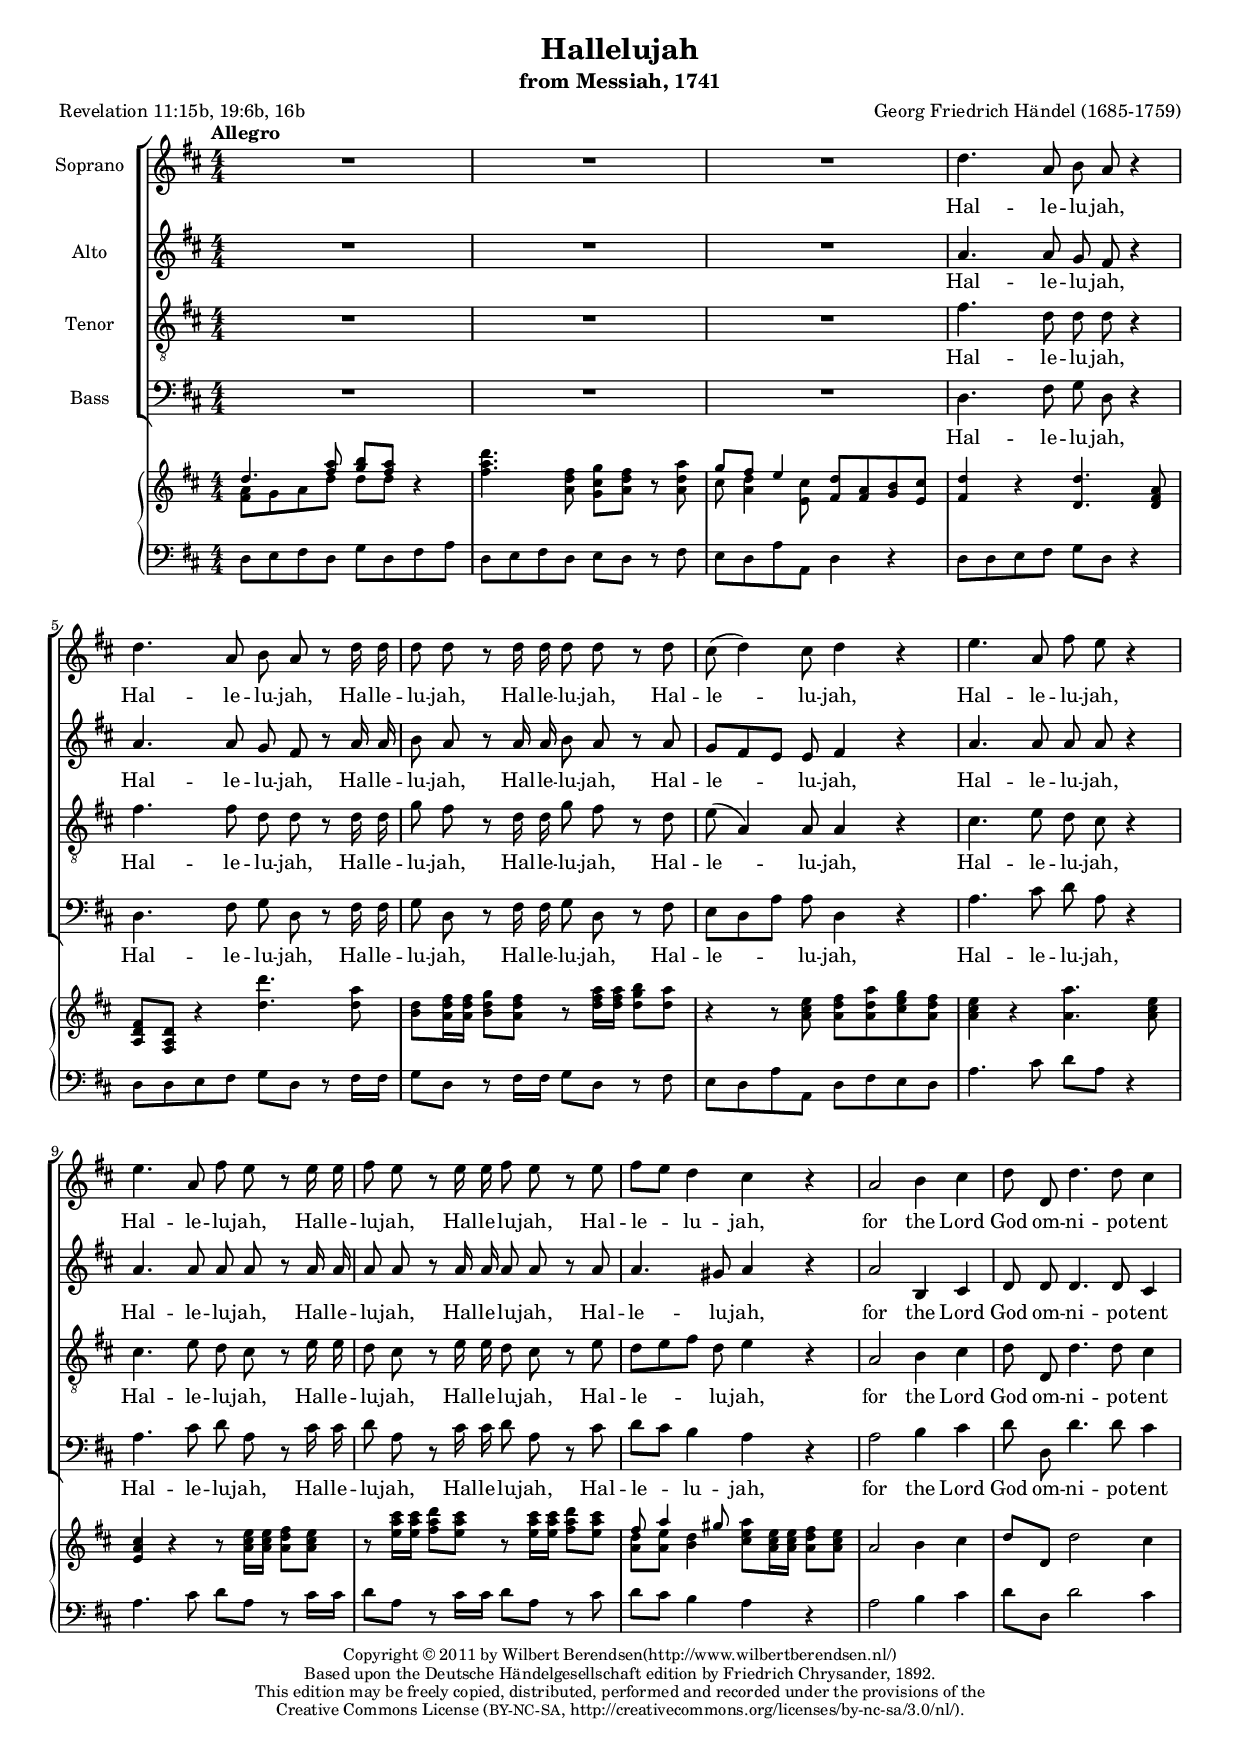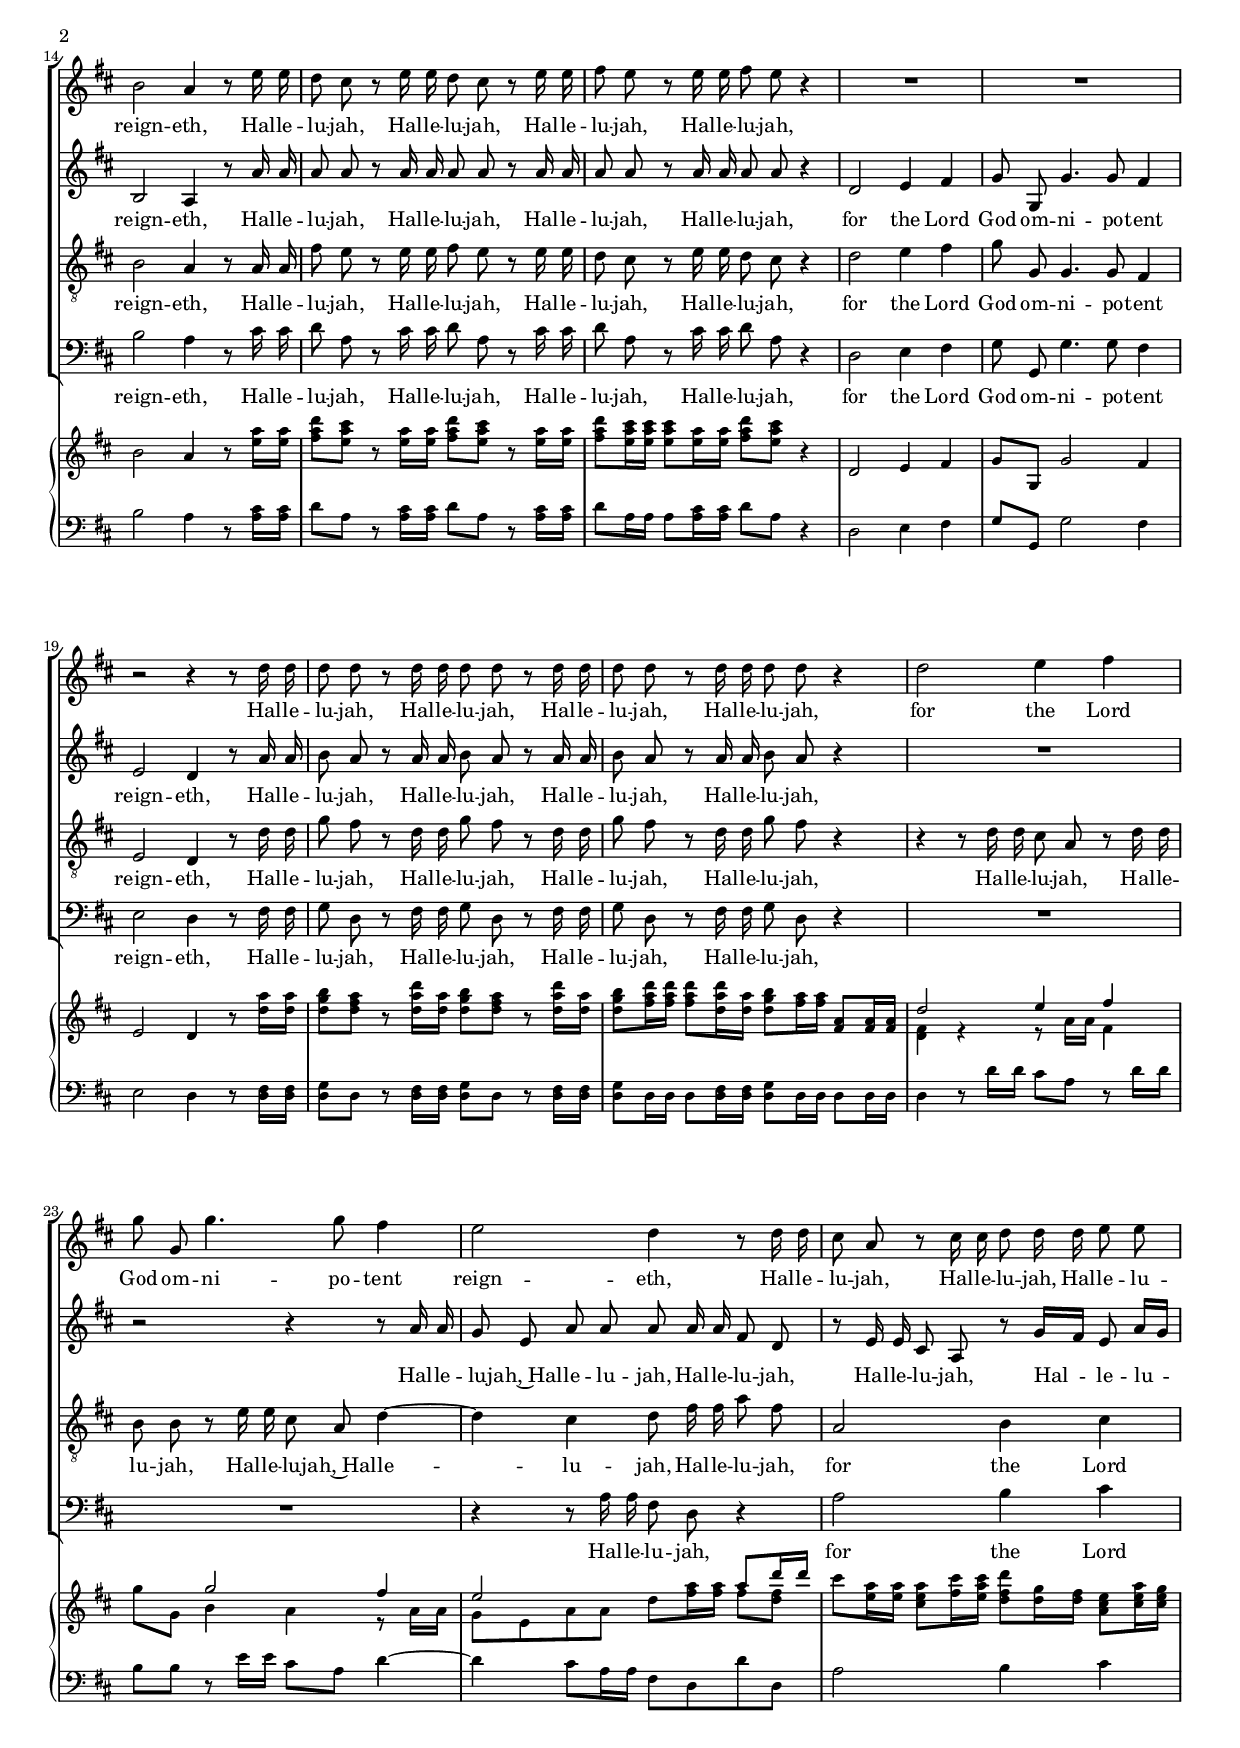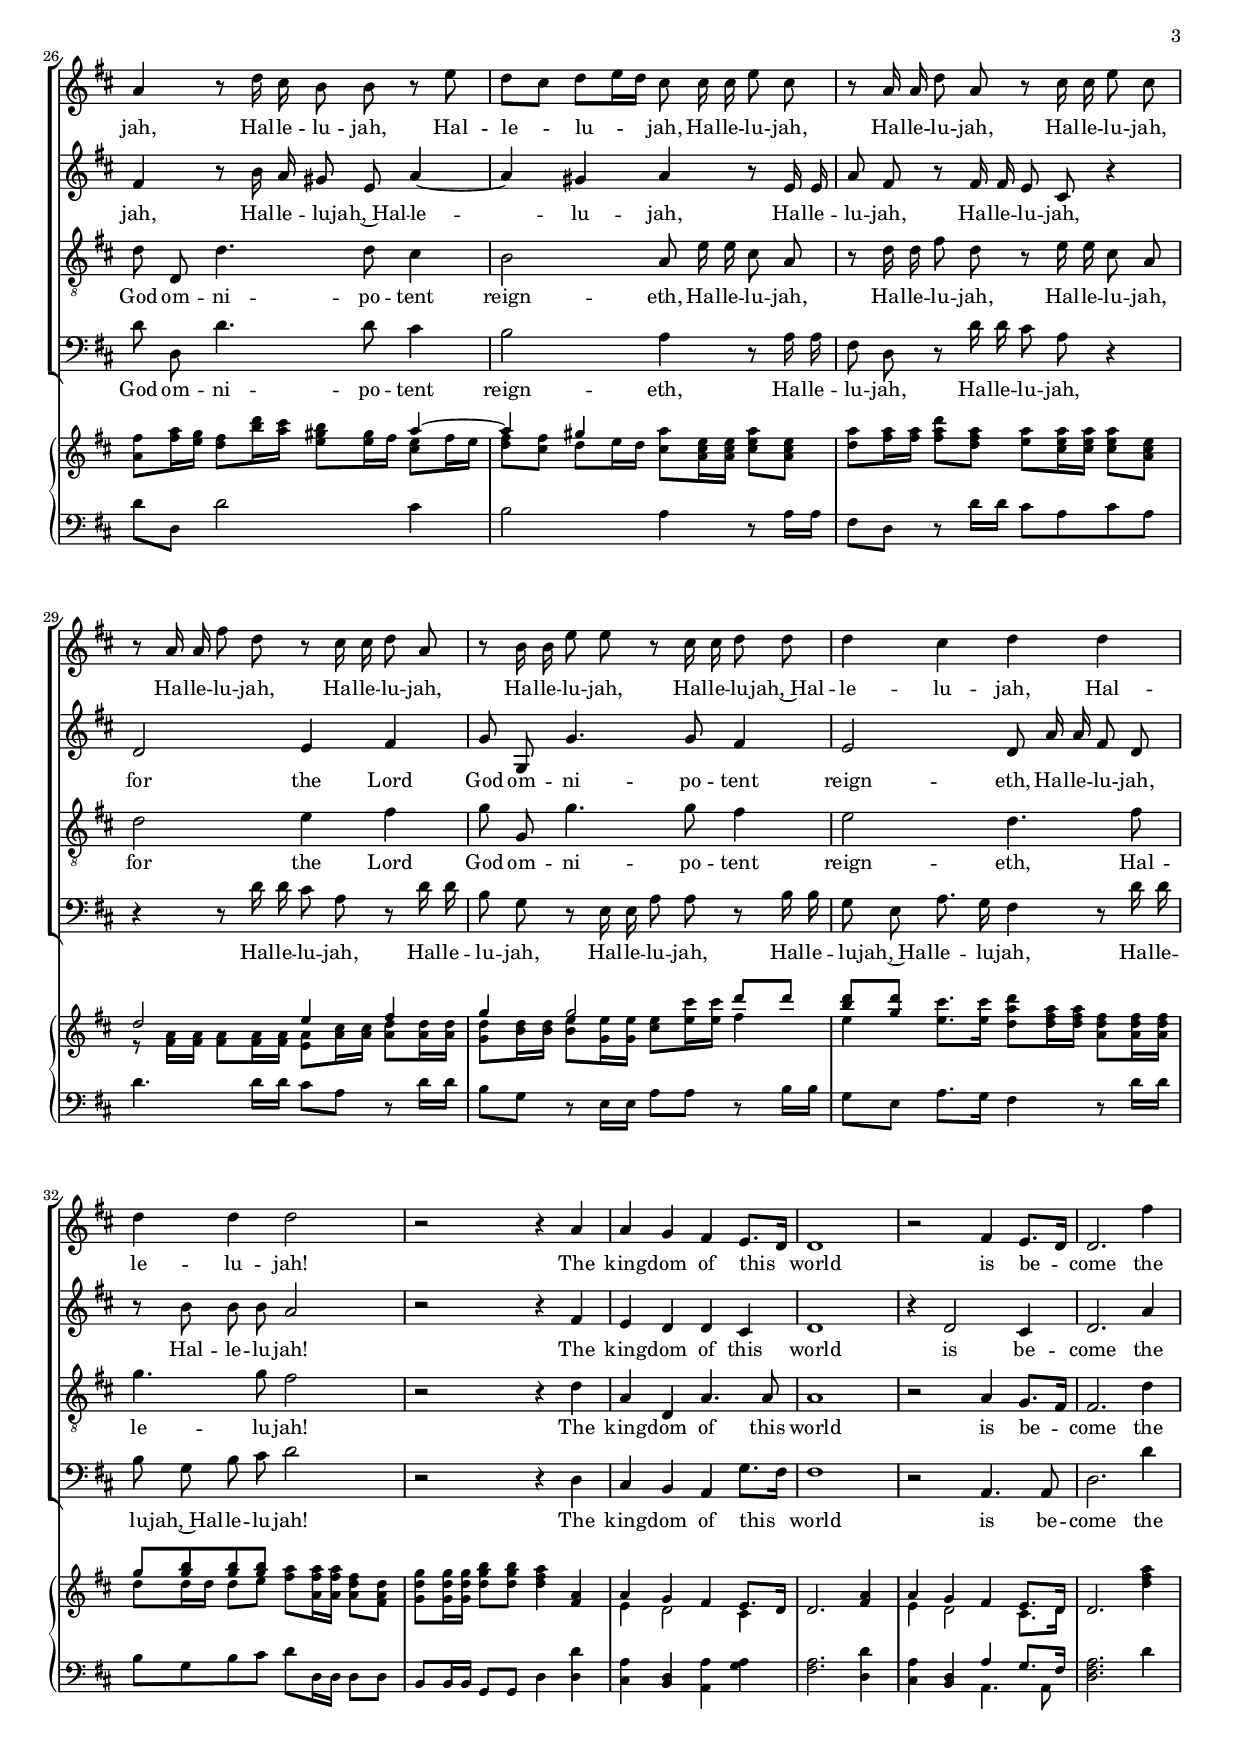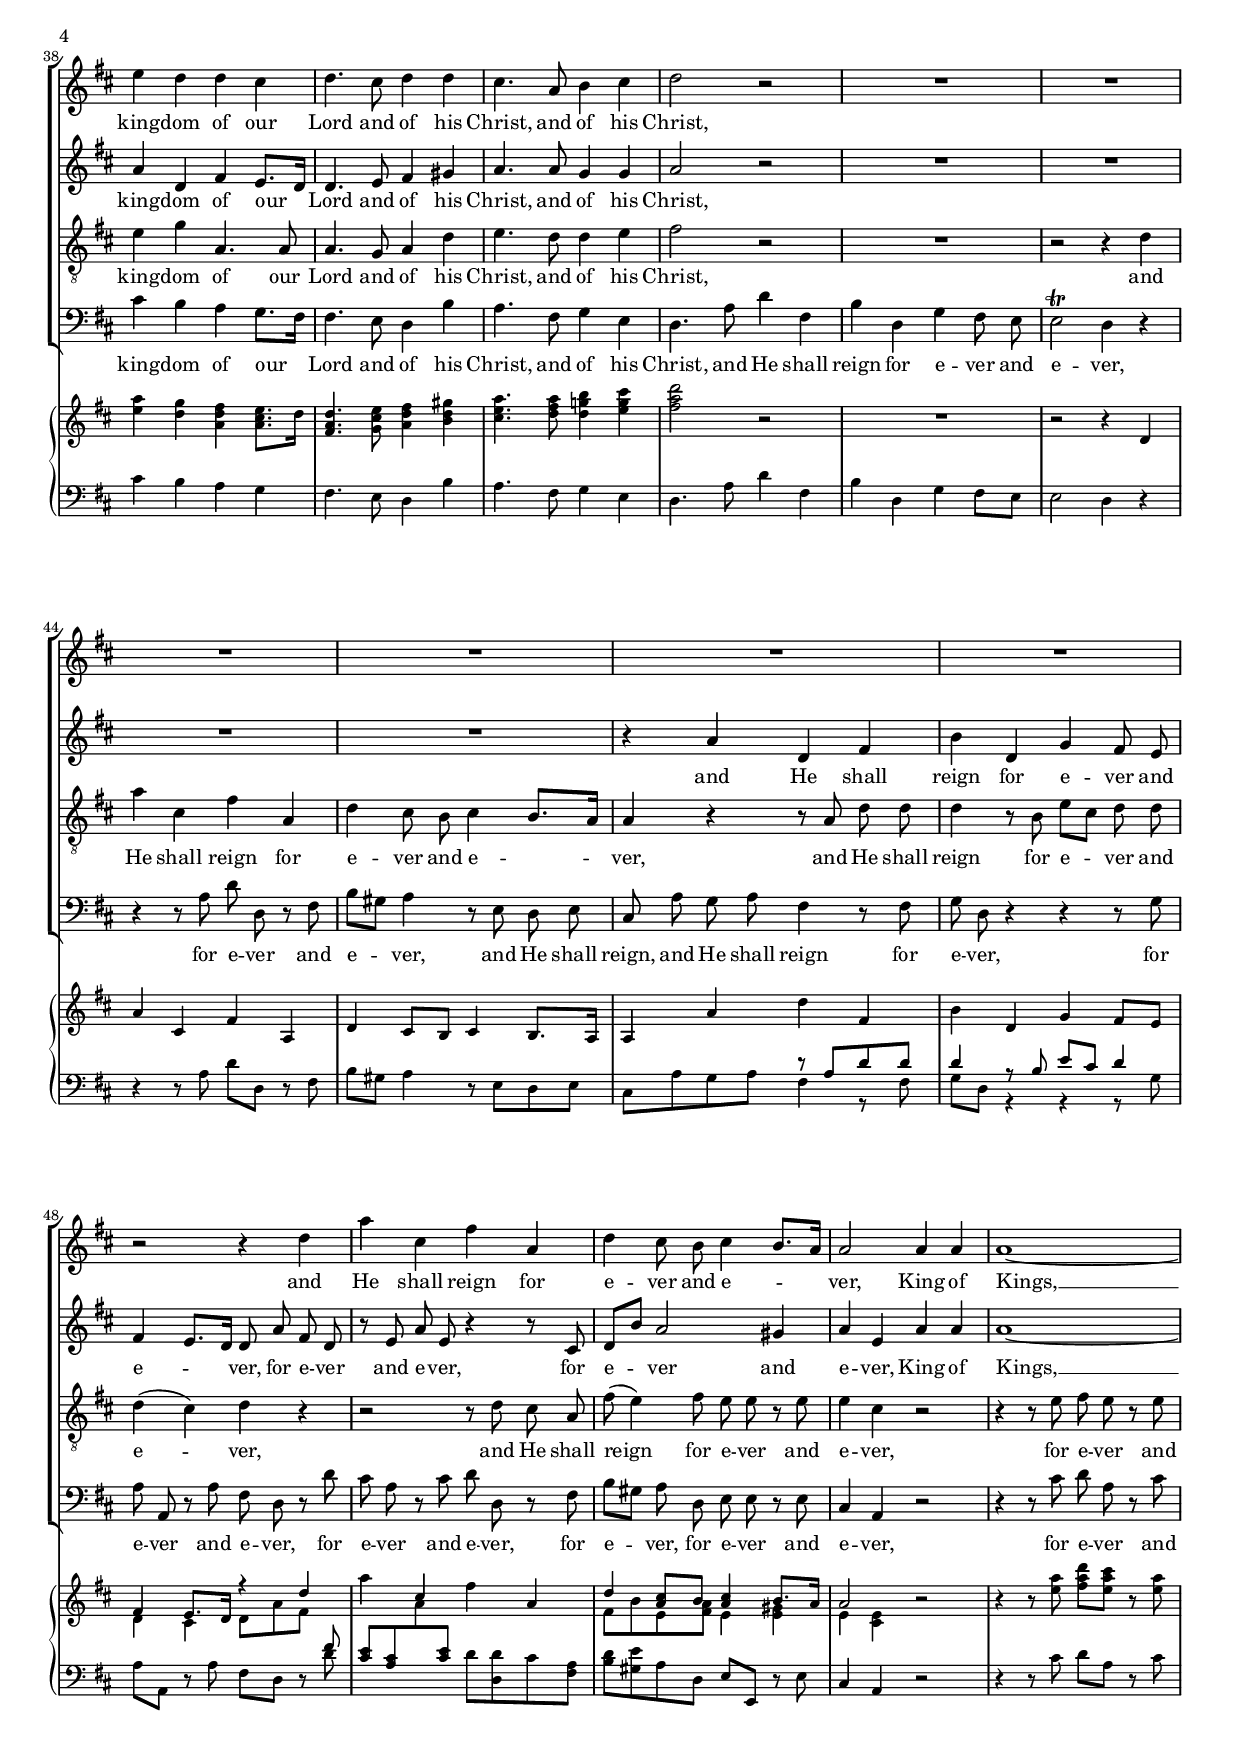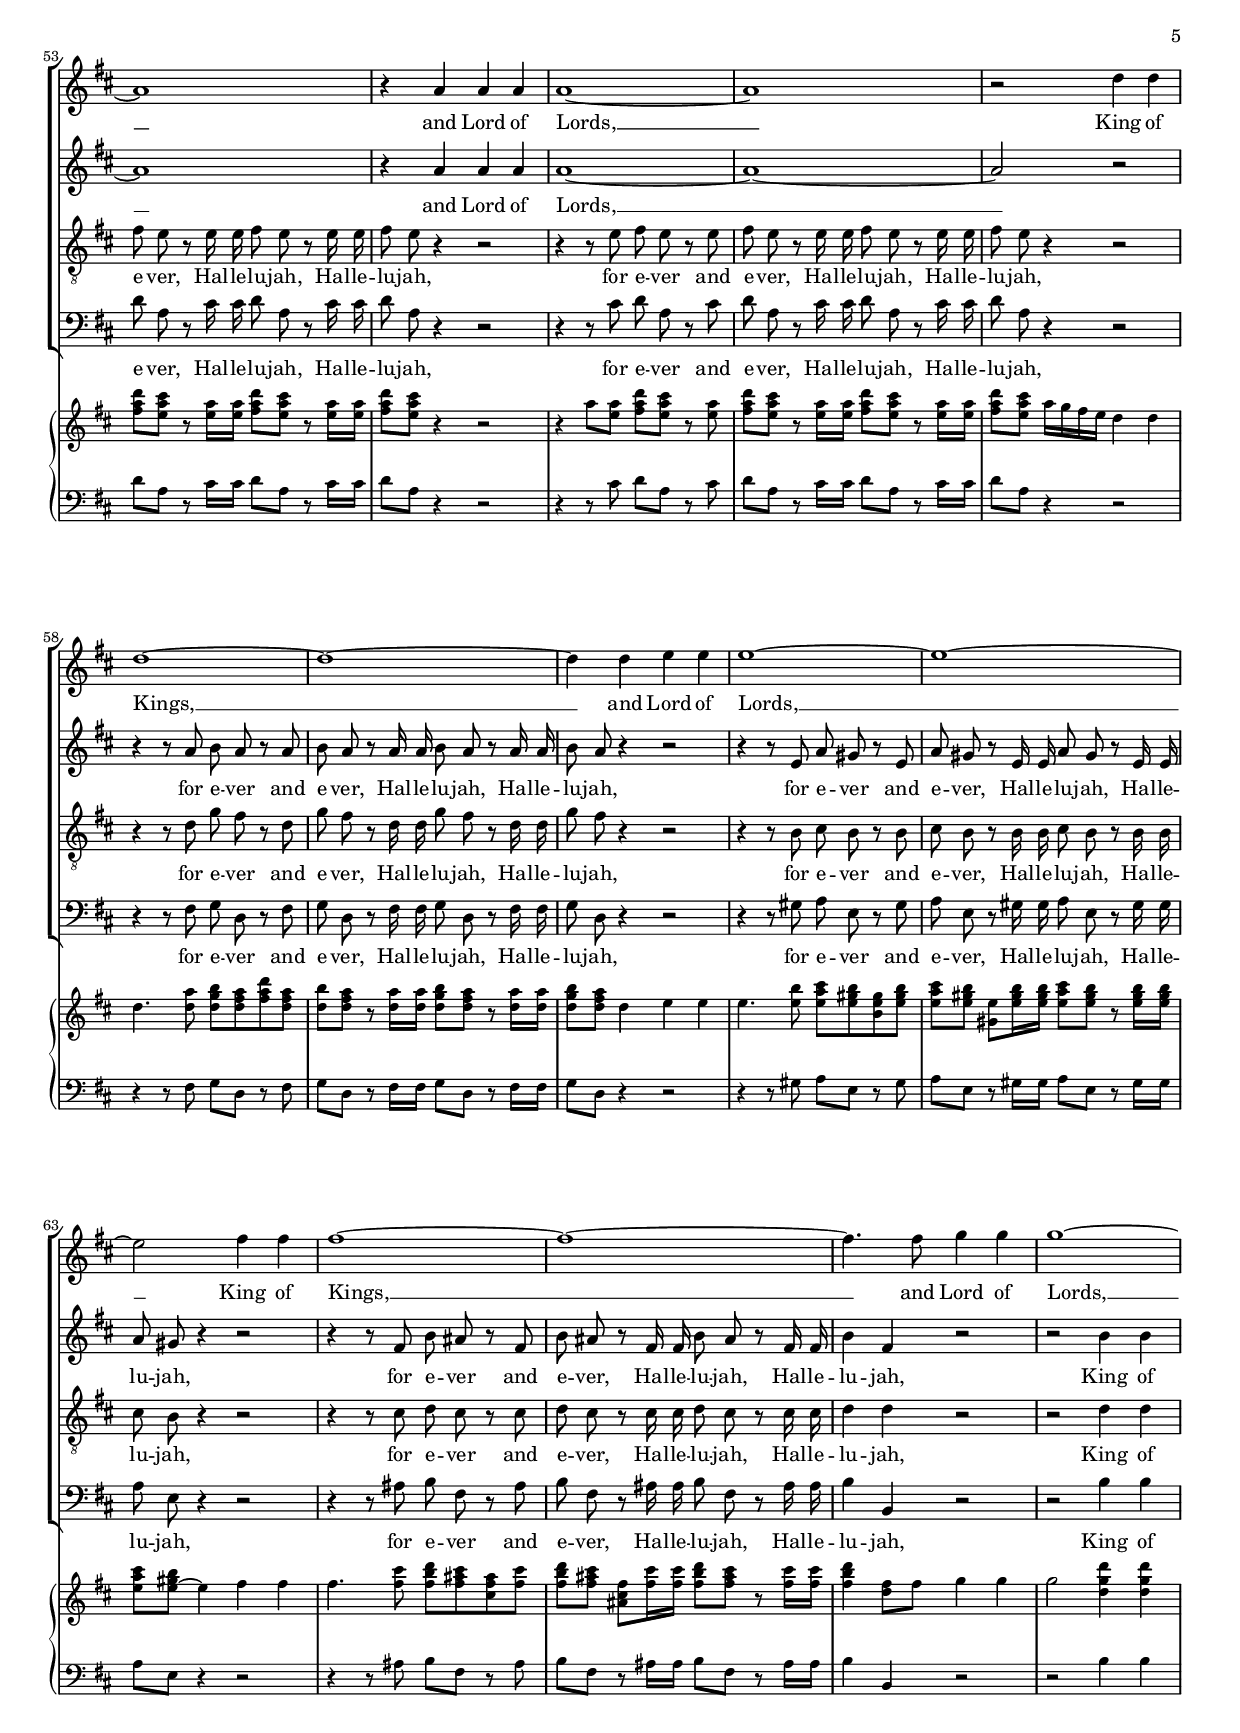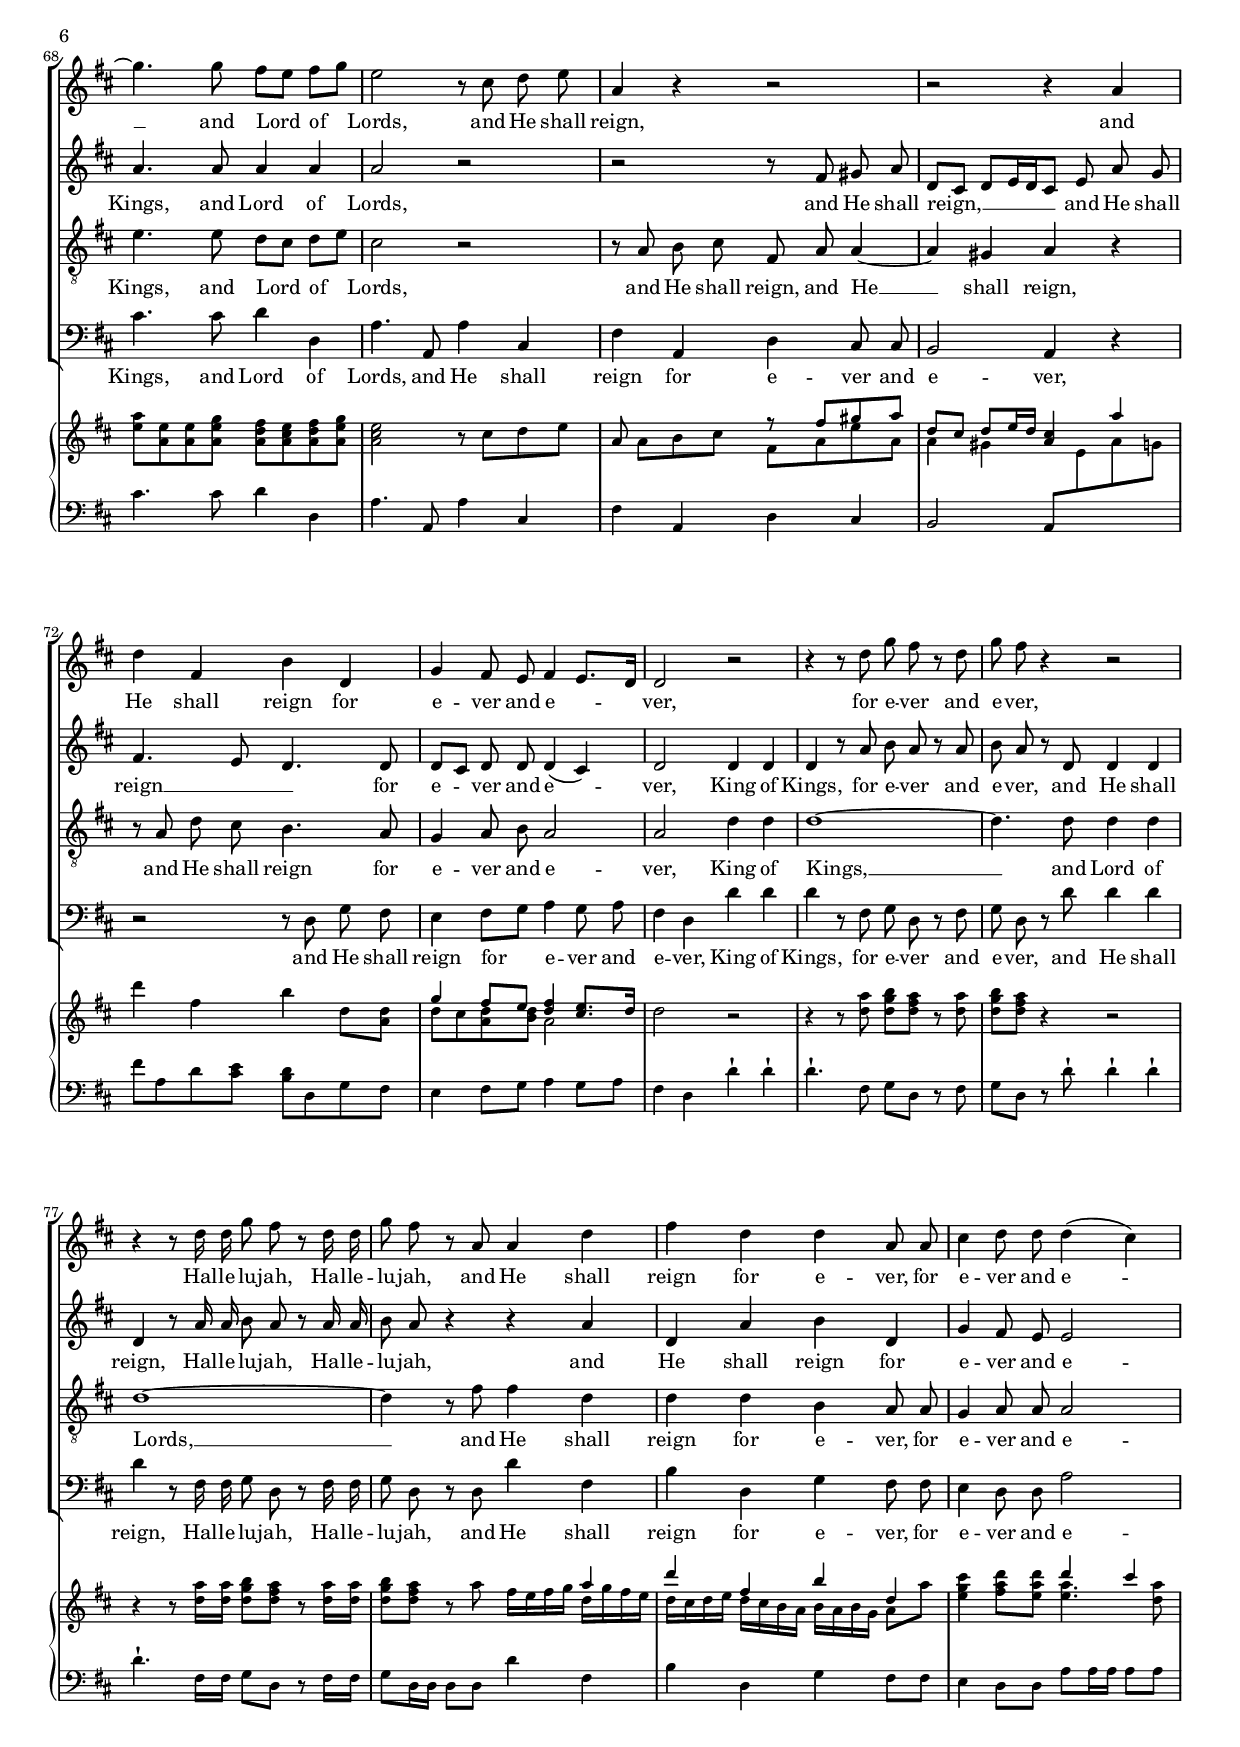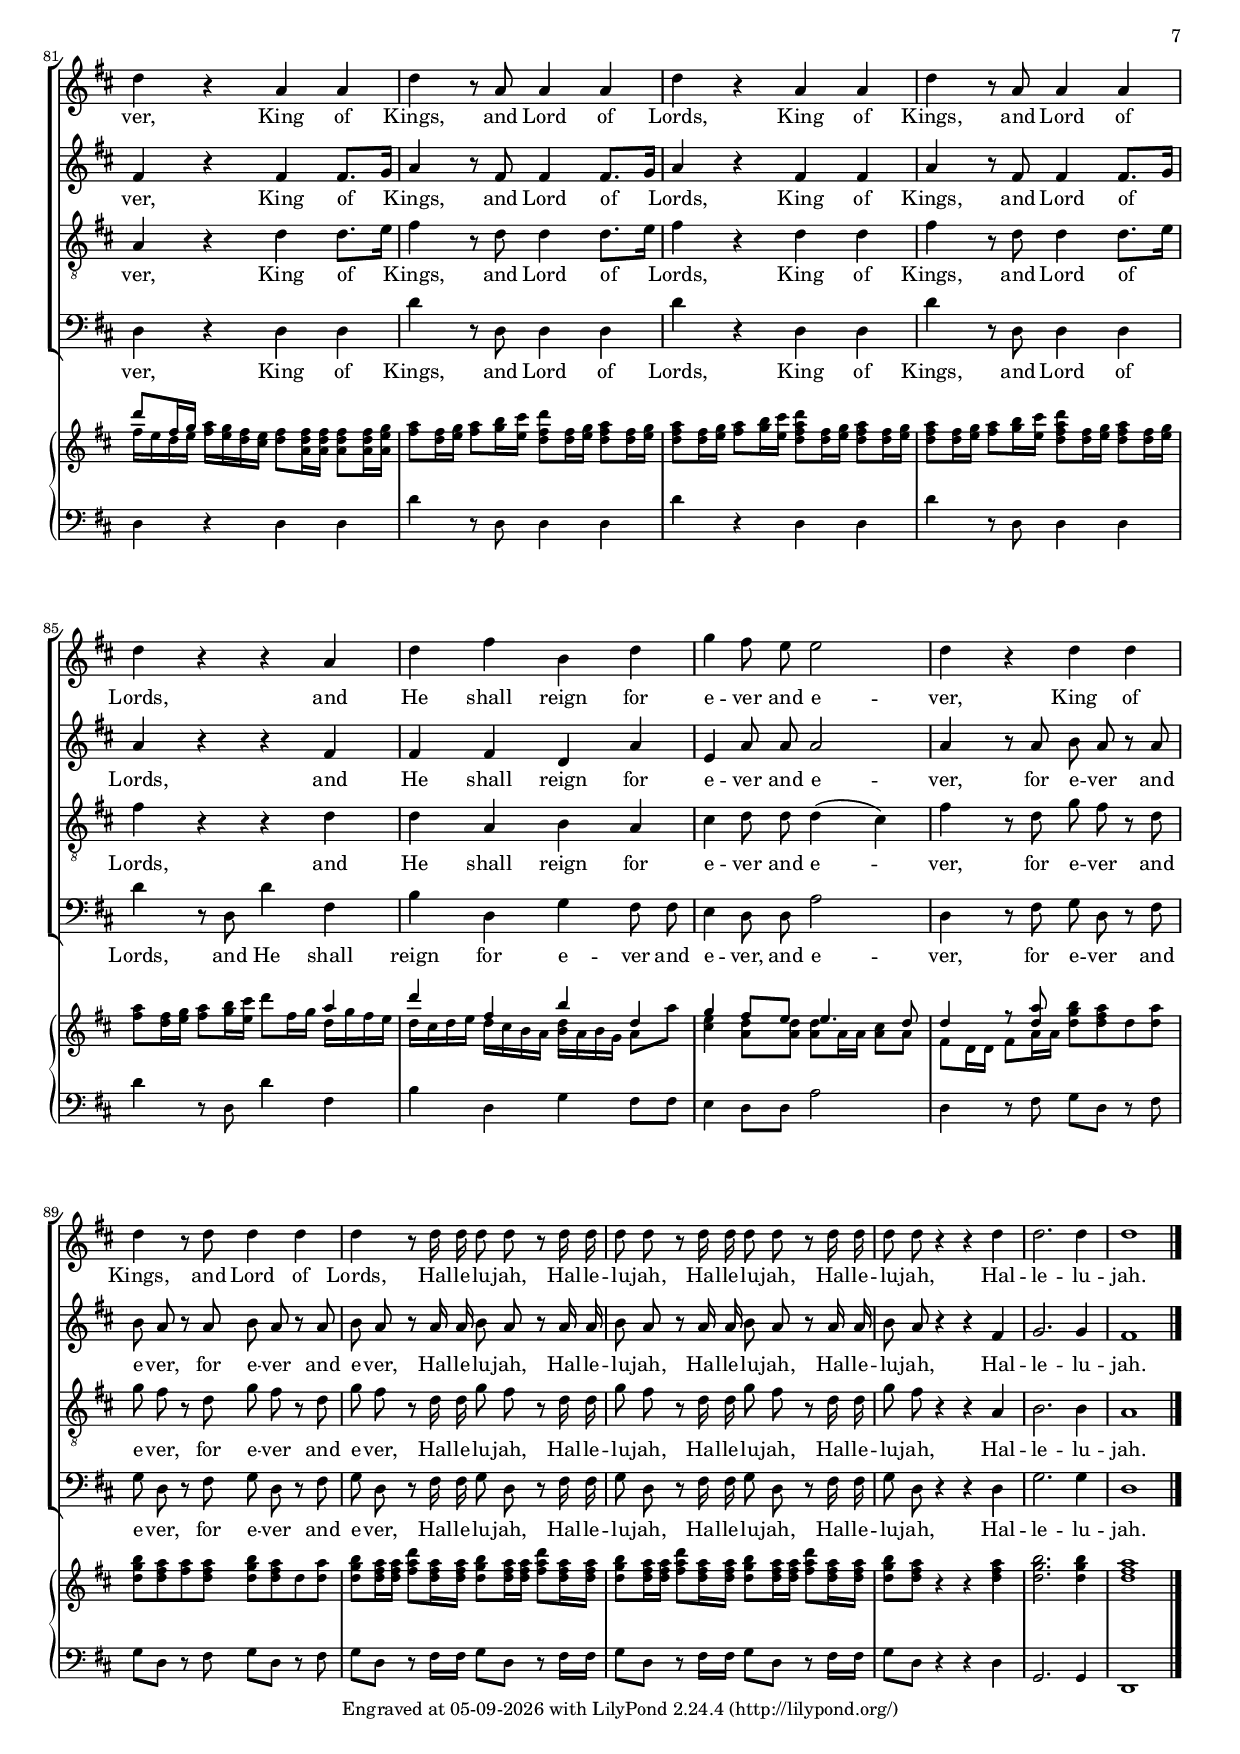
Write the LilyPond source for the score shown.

\version "2.14.2"

#(set-global-staff-size 16)
organPartSize = #-1

\header {
  title = "Hallelujah"
  subtitle = "from Messiah, 1741"
  poet = "Revelation 11:15b, 19:6b, 16b"
  composer = "Georg Friedrich Händel (1685-1759)"
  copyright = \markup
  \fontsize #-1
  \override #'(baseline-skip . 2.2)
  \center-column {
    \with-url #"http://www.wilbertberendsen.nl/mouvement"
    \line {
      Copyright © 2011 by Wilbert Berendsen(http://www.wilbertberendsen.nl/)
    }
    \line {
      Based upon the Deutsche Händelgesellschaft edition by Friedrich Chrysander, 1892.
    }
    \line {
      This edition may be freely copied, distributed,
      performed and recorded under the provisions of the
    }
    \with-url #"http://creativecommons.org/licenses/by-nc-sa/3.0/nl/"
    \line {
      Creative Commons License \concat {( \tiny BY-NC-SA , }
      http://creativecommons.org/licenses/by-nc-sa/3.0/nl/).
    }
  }
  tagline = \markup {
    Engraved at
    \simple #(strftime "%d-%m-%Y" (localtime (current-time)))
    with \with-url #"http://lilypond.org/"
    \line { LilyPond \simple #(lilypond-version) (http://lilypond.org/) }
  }
}

global = {
  \tempo "Allegro"
  \key d \major
  \numericTimeSignature
  \time 4/4
}

soprano = \relative c'' {
  \global
  \autoBeamOff
  | R1*3
  | d4. a8 b a r4
  | d4. a8 b a r d16 d
  | d8 d r d16 d d8 d r d
  | cis( d4) cis8 d4 r
  | e4. a,8 fis' e r4
  | e4. a,8 fis' e r e16 e
  | fis8 e r e16 e fis8 e r e
  | fis[ e] d4 cis r
  | a2 b4 cis
  | d8 d, d'4. d8 cis4
  | b2 a4 r8 e'16 e
  | d8 cis r e16 e d8 cis r e16 e
  | fis8 e r e16 e fis8 e r4
  | R1*2
  | r2 r4 r8 d16 d
  | d8 d r d16 d d8 d r d16 d
  | d8 d r d16 d d8 d r4
  | d2 e4 fis
  | g8 g, g'4. g8 fis4
  | e2 d4 r8 d16 d
  | cis8 a r cis16 cis d8 d16 d e8 e
  | a,4 r8 d16 cis b8 b r e
  | d[ cis] d[ e16 d] cis8 cis16 cis e8 cis
  | r a16 a d8 a r cis16 cis e8 cis
  | r a16 a fis'8 d r cis16 cis d8 a
  | r b16 b e8 e r cis16 cis d8 d
  | d4 cis d d
  | d d d2
  | r r4 a
  | a g fis e8.[ d16]
  | d1
  | r2 fis4 e8.[ d16]
  | d2. fis'4
  | e d d cis
  | d4. cis8 d4 d
  | cis4. a8 b4 cis
  | d2 r
  | R1*6
  | r2 r4 d
  | a' cis, fis a,
  | d cis8 b cis4 \melisma b8.[ a16]\melismaEnd
  | a2 a4 a
  | a1~
  | a
  | r4 a a a
  | a1~
  | a
  | r2 d4 d
  | d1~
  | d~
  | d4 d e e
  | e1~
  | e~
  | e2 fis4 fis
  | fis1~
  | fis~
  | fis4. fis8 g4 g
  | g1~
  | g4. g8 fis[ e] fis[ g]
  | e2 r8 cis d e
  | a,4 r r2
  | r r4 a
  | d fis, b d,
  | g fis8 e fis4 \melisma e8.[ d16]\melismaEnd
  | d2 r
  | r4 r8 d' g fis r d
  | g fis r4 r2
  | r4 r8 d16 d g8 fis r d16 d
  | g8 fis r a, a4 d
  | fis d d a8 a
  | cis4 d8 d d4( cis)
  | d r a a
  | d r8 a a4 a
  | d r a a
  | d r8 a a4 a
  | d r r a
  | d fis b, d
  | g fis8 e e2
  | d4 r d d
  | d r8 d d4 d
  | d r8 d16 d d8 d r d16 d
  | d8 d r d16 d d8 d r d16 d
  | d8 d r4 r d
  | d2. d4
  | d1
}

alto = \relative c'' {
  \global
  \autoBeamOff
  | R1*3
  | a4. a8 g fis r4
  | a4. a8 g fis r a16 a
  | b8 a r a16 a b8 a r a
  | g[ fis e] e fis4 r
  | a4. a8 a a r4
  | a4. a8 a a r a16 a
  | a8 a r a16 a a8 a r a
  | a4. gis8 a4 r
  | a2 b,4 cis
  | d8 d d4. d8 cis4
  | b2 a4 r8 a'16 a
  | a8 a r a16 a a8 a r a16 a
  | a8 a r a16 a a8 a r4
  | d,2 e4 fis
  | g8 g, g'4. g8 fis4
  | e2 d4 r8 a'16 a
  | b8 a r a16 a b8 a r a16 a
  | b8 a r a16 a b8 a r4
  | R1
  | r2 r4 r8 a16 a
  | g8 e a a a a16 a fis8 d
  | r e16 e cis8 a r g'16[ fis] e8 a16[ g]
  | fis4 r8 b16 a gis8 e a4~
  | a gis a r8 e16 e
  | a8 fis r fis16 fis e8 cis r4
  | d2 e4 fis
  | g8 g, g'4. g8 fis4
  | e2 d8 a'16 a fis8 d
  | r b' b b a2
  | r r4 fis
  | e d d cis
  | d1
  | r4 d2 cis4
  | d2. a'4
  | a d, fis e8.[ d16]
  | d4. e8 fis4 gis
  | a4. a8 g4 g
  | a2 r
  | R1*4
  | r4 a d, fis
  | b d, g fis8 e
  | fis4 \melisma e8.[ d16]\melismaEnd d8 a' fis d
  | r e a e r4 r8 cis
  | d[ b'] a2 gis4
  | a e a a
  | a1~
  | a
  | r4 a a a
  | a1~
  | a~
  | a2 r
  | r4 r8 a b a r a
  | b a r a16 a b8 a r a16 a
  | b8 a r4 r2
  | r4 r8 e a gis r e
  | a gis r e16 e a8 gis r e16 e
  | a8 gis r4 r2
  | r4 r8 fis b ais r fis
  | b ais r fis16 fis b8 ais r fis16 fis
  | b4 fis r2
  | r b4 b
  | a4. a8 a4 a
  | a2 r
  | r r8 fis gis a
  | d,[\melisma cis] d[ e16 d cis8]\melismaEnd e a g
  | fis4. \melisma e8 d4. \melismaEnd d8
  | d[ cis] d d d4( cis)
  | d2 d4 d
  | d r8 a' b a r a
  | b a r d, d4 d
  | d r8 a'16 a b8 a r a16 a
  | b8 a r4 r a
  | d, a' b d,
  | g fis8 e e2
  | fis4 r fis fis8.[ g16]
  | a4 r8 fis fis4 fis8.[ g16]
  | a4 r fis fis
  | a r8 fis fis4 fis8.[ g16]
  | a4 r r fis
  | fis fis d a'
  | e a8 a a2
  | a4 r8 a b a r a
  | b a r a b a r a
  | b a r a16 a b8 a r a16 a
  | b8 a r a16 a b8 a r a16 a
  | b8 a r4 r fis
  | g2. g4
  | fis1
}

tenor = \relative c' {
  \global
  \autoBeamOff
  | R1*3
  | fis4. d8 d d r4
  | fis4. fis8 d d r d16 d
  | g8 fis r d16 d g8 fis r d
  | e( a,4) a8 a4 r
  | cis4. e8 d cis r4
  | cis4. e8 d cis r e16 e
  | d8 cis r e16 e d8 cis r e
  | d[ e fis] d e4 r
  | a,2 b4 cis
  | d8 d, d'4. d8 cis4
  | b2 a4 r8 a16 a
  | fis'8 e r e16 e fis8 e r e16 e
  | d8 cis r e16 e d8 cis r4
  | d2 e4 fis
  | g8 g, g4. g8 fis4
  | e2 d4 r8 d'16 d
  | g8 fis r d16 d g8 fis r d16 d
  | g8 fis r d16 d g8 fis r4
  | r r8 d16 d cis8 a r d16 d
  | b8 b r e16 e cis8 a d4~
  | d cis d8 fis16 fis a8 fis
  | a,2 b4 cis
  | d8 d, d'4. d8 cis4
  | b2 a8 e'16 e cis8 a
  | r d16 d fis8 d r e16 e cis8 a
  | d2 e4 fis
  | g8 g, g'4. g8 fis4
  | e2 d4. fis8
  | g4. g8 fis2
  | r r4 d
  | a d, a'4. a8
  | a1
  | r2 a4 g8.[ fis16]
  | fis2. d'4
  | e g a,4. a8
  | a4. g8 a4 d
  | e4. d8 d4 e
  | fis2 r
  | R1
  | r2 r4 d
  | a' cis, fis a,
  | d cis8 b cis4 \melisma b8.[ a16] \melismaEnd
  | a4 r r8 a d d
  | d4 r8 b e[ cis] d d
  | d4( cis) d r
  | r2 r8 d cis a
  | fis'( e4) fis8 e e r e
  | e4 cis r2
  | r4 r8 e fis e r e
  | fis e r e16 e fis8 e r e16 e
  | fis8 e r4 r2
  | r4 r8 e fis e r e
  | fis e r e16 e fis8 e r e16 e
  | fis8 e r4 r2
  | r4 r8 d g fis r d
  | g fis r d16 d g8 fis r d16 d
  | g8 fis r4 r2
  | r4 r8 b, cis b r b
  | cis b r b16 b cis8 b r b16 b
  | cis8 b r4 r2
  | r4 r8 cis d cis r cis
  | d cis r cis16 cis d8 cis r cis16 cis
  | d4 d r2
  | r d4 d
  | e4. e8 d[ cis] d[ e]
  | cis2 r
  | r8 a b cis fis, a a4~
  | a gis a r
  | r8 a d cis b4. a8
  | g4 a8 b a2
  | a d4 d
  | d1~
  | d4. d8 d4 d
  | d1~
  | d4 r8 fis fis4 d
  | d d b a8 a
  | g4 a8 a a2
  | a4 r d d8.[ e16]
  | fis4 r8 d d4 d8.[ e16]
  | fis4 r d d
  | fis r8 d d4 d8.[ e16]
  | fis4 r r d
  | d a b a
  | cis d8 d d4( cis)
  | fis r8 d g fis r d
  | g fis r d g fis r d
  | g fis r d16 d g8 fis r d16 d
  | g8 fis r d16 d g8 fis r d16 d
  | g8 fis r4 r a,
  | b2. b4
  | a1
}

bass = \relative c {
  \global
  \autoBeamOff
  | R1*3
  | d4. fis8 g d r4
  | d4. fis8 g d r fis16 fis
  | g8 d r fis16 fis g8 d r fis
  | e[ d a'] a d,4 r
  | a'4. cis8 d a r4
  | a4. cis8 d a r cis16 cis
  | d8 a r cis16 cis d8 a r cis
  | d[ cis] b4 a r
  | a2 b4 cis
  | d8 d, d'4. d8 cis4
  | b2 a4 r8 cis16 cis
  | d8 a r cis16 cis d8 a r cis16 cis
  | d8 a r cis16 cis d8 a r4
  | d,2 e4 fis
  | g8 g, g'4. g8 fis4
  | e2 d4 r8 fis16 fis
  | g8 d r fis16 fis g8 d r fis16 fis
  | g8 d r fis16 fis g8 d r4
  | R1*2
  | r4 r8 a'16 a fis8 d r4
  | a'2 b4 cis
  | d8 d, d'4. d8 cis4
  | b2 a4 r8 a16 a
  | fis8 d r d'16 d cis8 a r4
  | r r8 d16 d cis8 a r d16 d
  | b8 g r e16 e a8 a r b16 b
  | g8 e a8. g16 fis4 r8 d'16 d
  | b8 g b cis d2
  | r r4 d,
  | cis b a g'8.[ fis16]
  | fis1
  | r2 a,4. a8
  | d2. d'4
  | cis b a g8.[ fis16]
  | fis4. e8 d4 b'
  | a4. fis8 g4 e
  | d4. a'8 d4 fis,
  | b d, g fis8 e
  | e2-\trill d4 r
  | r r8 a' d d, r fis
  | b[ gis] a4 r8 e d e
  | cis a' g a fis4 r8 fis
  | g d r4 r r8 g
  | a a, r a' fis d r d' cis a r cis d d, r fis
  | b[ gis] a d, e e r e
  | cis4 a r2
  | r4 r8 cis' d a r cis
  | d a r cis16 cis d8 a r cis16 cis
  | d8 a r4 r2
  | r4 r8 cis d a r cis
  | d a r cis16 cis d8 a r cis16 cis
  | d8 a r4 r2
  | r4 r8 fis g d r fis
  | g d r fis16 fis g8 d r fis16 fis
  | g8 d r4 r2
  | r4 r8 gis a e r gis
  | a e r gis16 gis a8 e r gis16 gis
  | a8 e r4 r2
  | r4 r8 ais b fis r ais
  | b fis r ais16 ais b8 fis r ais16 ais
  | b4 b, r2
  | r b'4 b
  | cis4. cis8 d4 d,
  | a'4. a,8 a'4 cis,
  | fis a, d cis8 cis
  | b2 a4 r
  | r2 r8 d g fis
  | e4 fis8[ g] a4 g8 a
  | fis4 d d' d
  | d r8 fis, g d r fis
  | g d r d' d4 d
  | d r8 fis,16 fis g8 d r fis16 fis
  | g8 d r d d'4 fis,
  | b d, g fis8 fis
  | e4 d8 d a'2
  | d,4 r d d
  | d' r8 d, d4 d
  | d' r d, d
  | d' r8 d, d4 d
  | d' r8 d, d'4 fis,
  | b d, g fis8 fis
  | e4 d8 d a'2
  | d,4 r8 fis g d r fis
  | g d r fis g d r fis
  | g d r fis16 fis g8 d r fis16 fis
  | g8 d r fis16 fis g8 d r fis16 fis
  | g8 d r4 r d
  | g2. g4
  | d1
}

sopranoLyrics = \lyricmode {
  Hal -- le -- lu -- jah, Hal -- le -- lu -- jah,
  Hal -- le -- lu -- jah, Hal -- le -- lu -- jah, Hal -- le -- lu -- jah,
  Hal -- le -- lu -- jah, Hal -- le -- lu -- jah,
  Hal -- le -- lu -- jah, Hal -- le -- lu -- jah, Hal -- le -- lu -- jah,
  for the Lord God om -- ni -- po -- tent reign -- eth,
  Hal -- le -- lu -- jah, Hal -- le -- lu -- jah,
  Hal -- le -- lu -- jah, Hal -- le -- lu -- jah,
  Hal -- le -- lu -- jah, Hal -- le -- lu -- jah,
  Hal -- le -- lu -- jah, Hal -- le -- lu -- jah,
  for the Lord God om -- ni -- po -- tent reign -- eth,
  Hal -- le -- lu -- jah, Hal -- le -- lu -- jah,
  Hal -- le -- lu -- jah, Hal -- le -- lu -- jah,
  Hal -- le -- lu -- jah, Hal -- le -- lu -- jah,
  Hal -- le -- lu -- jah, Hal -- le -- lu -- jah,
  Hal -- le -- lu -- jah, Hal -- le -- lu -- jah,
  Hal -- le -- lu -- jah, Hal -- le -- lu -- jah,~Hal -- le -- lu -- jah,
  Hal -- le -- lu -- jah!
  The king -- dom of this world is be -- come
  the king -- dom of our Lord and of his Christ, and of his Christ,
  and He shall reign for e -- ver and e -- ver,
  King of Kings, __ and Lord of Lords, __
  King of Kings, __ and Lord of Lords, __
  King of Kings, __ and Lord of Lords, __ and Lord of Lords,
  and He shall reign,
  and He shall reign for e -- ver and e -- ver, for e -- ver and e -- ver,
  Hal -- le -- lu -- jah, Hal -- le -- lu -- jah,
  and He shall reign for e -- ver, for e -- ver and e -- ver,
  King of Kings, and Lord of Lords,
  King of Kings, and Lord of Lords,
  and He shall reign for e -- ver and e -- ver,
  King of Kings, and Lord of Lords,
  Hal -- le -- lu -- jah, Hal -- le -- lu -- jah,
  Hal -- le -- lu -- jah, Hal -- le -- lu -- jah,
  Hal -- le -- lu -- jah.
}

altoLyrics = \lyricmode {
  Hal -- le -- lu -- jah, Hal -- le -- lu -- jah,
  Hal -- le -- lu -- jah, Hal -- le -- lu -- jah, Hal -- le -- lu -- jah,
  Hal -- le -- lu -- jah, Hal -- le -- lu -- jah,
  Hal -- le -- lu -- jah, Hal -- le -- lu -- jah, Hal -- le -- lu -- jah,
  for the Lord God om -- ni -- po -- tent reign -- eth,
  Hal -- le -- lu -- jah, Hal -- le -- lu -- jah,
  Hal -- le -- lu -- jah, Hal -- le -- lu -- jah,
  for the Lord God om -- ni -- po -- tent reign -- eth,
  Hal -- le -- lu -- jah, Hal -- le -- lu -- jah,
  Hal -- le -- lu -- jah, Hal -- le -- lu -- jah,
  Hal -- le -- lu -- jah,~Hal -- le -- lu -- jah, Hal -- le -- lu -- jah,
  Hal -- le -- lu -- jah, Hal -- le -- lu -- jah,
  Hal -- le -- lu -- jah,~Hal -- le -- lu -- jah,
  Hal -- le -- lu -- jah, Hal -- le -- lu -- jah,
  for the Lord God om -- ni -- po -- tent reign -- eth,
  Hal -- le -- lu -- jah, Hal -- le -- lu -- jah!
  The king -- dom of this world is be -- come
  the king -- dom of our Lord and of his Christ, and of his Christ,
  and He shall reign for e -- ver and e -- ver,
  for e -- ver and e -- ver, for e -- ver and e -- ver,
  King of Kings, __ and Lord of Lords, __
  for e -- ver and e -- ver, Hal -- le -- lu -- jah, Hal -- le -- lu -- jah,
  for e -- ver and e -- ver, Hal -- le -- lu -- jah, Hal -- le -- lu -- jah,
  for e -- ver and e -- ver, Hal -- le -- lu -- jah, Hal -- le -- lu -- jah,
  King of Kings, and Lord of Lords,
  and He shall reign, __ and He shall reign __ for e -- ver and e -- ver,
  King of Kings, for e -- ver and e -- ver,
  and He shall reign, Hal -- le -- lu -- jah, Hal -- le -- lu -- jah,
  and He shall reign for e -- ver and e -- ver,
  King of Kings, and Lord of Lords,
  King of Kings, and Lord of Lords,
  and He shall reign for e -- ver and e -- ver,
  for e -- ver and e -- ver, for e -- ver and e -- ver,
  Hal -- le -- lu -- jah, Hal -- le -- lu -- jah,
  Hal -- le -- lu -- jah, Hal -- le -- lu -- jah,
  Hal -- le -- lu -- jah.
}

tenorLyrics = \lyricmode {
  Hal -- le -- lu -- jah, Hal -- le -- lu -- jah,
  Hal -- le -- lu -- jah, Hal -- le -- lu -- jah, Hal -- le -- lu -- jah,
  Hal -- le -- lu -- jah, Hal -- le -- lu -- jah,
  Hal -- le -- lu -- jah, Hal -- le -- lu -- jah, Hal -- le -- lu -- jah,
  for the Lord God om -- ni -- po -- tent reign -- eth,
  Hal -- le -- lu -- jah, Hal -- le -- lu -- jah,
  Hal -- le -- lu -- jah, Hal -- le -- lu -- jah,
  for the Lord God om -- ni -- po -- tent reign -- eth,
  Hal -- le -- lu -- jah, Hal -- le -- lu -- jah,
  Hal -- le -- lu -- jah, Hal -- le -- lu -- jah,
  Hal -- le -- lu -- jah, Hal -- le -- lu -- jah,
  Hal -- le -- lu -- jah,~Hal -- le -- lu -- jah, Hal -- le -- lu -- jah,
  for the Lord God om -- ni -- po -- tent reign -- eth,
  Hal -- le -- lu -- jah, Hal -- le -- lu -- jah, Hal -- le -- lu -- jah,
  for the Lord God om -- ni -- po -- tent reign -- eth,
  Hal -- le -- lu -- jah!
  The king -- dom of this world is be -- come
  the king -- dom of our Lord and of his Christ, and of his Christ,
  and He shall reign for e -- ver and e -- ver,
  and He shall reign for e -- ver and e -- ver,
  and He shall reign for e -- ver and e -- ver,
  for e -- ver and e -- ver, Hal -- le -- lu -- jah, Hal -- le -- lu -- jah,
  for e -- ver and e -- ver, Hal -- le -- lu -- jah, Hal -- le -- lu -- jah,
  for e -- ver and e -- ver, Hal -- le -- lu -- jah, Hal -- le -- lu -- jah,
  for e -- ver and e -- ver, Hal -- le -- lu -- jah, Hal -- le -- lu -- jah,
  for e -- ver and e -- ver, Hal -- le -- lu -- jah, Hal -- le -- lu -- jah,
  King of Kings, and Lord of Lords,
  and He shall reign, and He __ shall reign,
  and He shall reign for e -- ver and e -- ver,
  King of Kings, __ and Lord of Lords, __
  and He shall reign for e -- ver, for e -- ver and e -- ver,
  King of Kings, and Lord of Lords,
  King of Kings, and Lord of Lords,
  and He shall reign for e -- ver and e -- ver,
  for e -- ver and e -- ver, for e -- ver and e -- ver,
  Hal -- le -- lu -- jah, Hal -- le -- lu -- jah,
  Hal -- le -- lu -- jah, Hal -- le -- lu -- jah,
  Hal -- le -- lu -- jah.
}

bassLyrics = \lyricmode {
  Hal -- le -- lu -- jah, Hal -- le -- lu -- jah,
  Hal -- le -- lu -- jah, Hal -- le -- lu -- jah, Hal -- le -- lu -- jah,
  Hal -- le -- lu -- jah, Hal -- le -- lu -- jah,
  Hal -- le -- lu -- jah, Hal -- le -- lu -- jah, Hal -- le -- lu -- jah,
  for the Lord God om -- ni -- po -- tent reign -- eth,
  Hal -- le -- lu -- jah, Hal -- le -- lu -- jah,
  Hal -- le -- lu -- jah, Hal -- le -- lu -- jah,
  for the Lord God om -- ni -- po -- tent reign -- eth,
  Hal -- le -- lu -- jah, Hal -- le -- lu -- jah,
  Hal -- le -- lu -- jah, Hal -- le -- lu -- jah, Hal -- le -- lu -- jah,
  for the Lord God om -- ni -- po -- tent reign -- eth,
  Hal -- le -- lu -- jah, Hal -- le -- lu -- jah,
  Hal -- le -- lu -- jah, Hal -- le -- lu -- jah,
  Hal -- le -- lu -- jah, Hal -- le -- lu -- jah,~Hal -- le -- lu -- jah,
  Hal -- le -- lu -- jah,~Hal -- le -- lu -- jah!
  The king -- dom of this world is be -- come
  the king -- dom of our Lord and of his Christ, and of his Christ,
  and He shall reign for e -- ver and e -- ver, for e -- ver and e -- ver,
  and He shall reign, and He shall reign for e -- ver,
  for e -- ver and e -- ver, for e -- ver and e -- ver,
  for e -- ver, for e -- ver and e -- ver,
  for e -- ver and e -- ver, Hal -- le -- lu -- jah, Hal -- le -- lu -- jah,
  for e -- ver and e -- ver, Hal -- le -- lu -- jah, Hal -- le -- lu -- jah,
  for e -- ver and e -- ver, Hal -- le -- lu -- jah, Hal -- le -- lu -- jah,
  for e -- ver and e -- ver, Hal -- le -- lu -- jah, Hal -- le -- lu -- jah,
  for e -- ver and e -- ver, Hal -- le -- lu -- jah, Hal -- le -- lu -- jah,
  King of Kings, and Lord of Lords,
  and He shall reign for e -- ver and e -- ver,
  and He shall reign for e -- ver and e -- ver,
  King of Kings, for e -- ver and e -- ver,
  and He shall reign, Hal -- le -- lu -- jah, Hal -- le -- lu -- jah,
  and He shall reign for e -- ver, for e -- ver and e -- ver,
  King of Kings, and Lord of Lords,
  King of Kings, and Lord of Lords,
  and He shall reign for e -- ver and e -- ver, and e -- ver,
  for e -- ver and e -- ver, for e -- ver and e -- ver,
  Hal -- le -- lu -- jah, Hal -- le -- lu -- jah,
  Hal -- le -- lu -- jah, Hal -- le -- lu -- jah,
  Hal -- le -- lu -- jah.
}

toUpper = { \change Staff = "upper" \voiceTwo }
toLower = { \change Staff = "lower" \oneVoice }

keyboardUpper = \relative c'' {
  \global
  <<
    { | d4. <a' fis>8 <b g>8[ <a fis>8] } \\
    { | <fis, a>8 g a d d[ d] }
  >> r4
  | <d' fis, a>4. <fis, d a>8 <g cis, g> <fis d a> r <a a, d>
  | << { g fis e4 } \\ { cis8 <d a>4 <cis e,>8 } >> <d fis,>8 <a fis> <b g> <cis e,>
  | <d fis,>4 r <d d,>4. <a fis d>8
  | <fis d a> <d a fis> r4 <d'' d,>4. <a d,>8
  | <d, b> <fis a, d>16 <fis a, d> <g b, d>8 <fis a, d>
  r <a fis d>16 <a fis d> <b g d>8 <a d,>
  | r4 r8 <e cis a> <fis d a> <a d, a> <g cis, e> <fis d a>
  | <e cis a>4 r <a a,>4. <e cis a>8
  | <cis a e>4 r r8 <e cis a>16 <e cis a> <fis d a>8 <e cis a>
  | r <cis' e, a>16 <cis e, a> <d fis, a>8 <cis e, a>
  r <cis e, a>16 <cis e, a> <d fis, a>8 <cis e, a>
  | << { fis,8 a4 gis8 } \\ { <a, d>8 <a e'> <d b>4 } >>
  <a' cis, e>8 <e cis a>16 <e cis a> <fis d a>8 <e cis a>
  | a,2 b4 cis
  | d8 d, d'2 cis4
  | b2 a4 r8 <a' e>16 <a e>
  | <d fis, a>8 <cis e, a> r <a e>16 <a e>
  <d fis, a>8 <cis e, a> r <a e>16 <a e>
  | <d fis, a>8 <cis e, a>16 <cis e, a> <cis e, a>8 <a e>16 <a e>
  <d fis, a>8 <cis e, a> r4
  | d,,2 e4 fis
  | g8 g, g'2 fis4
  | e2 d4 r8 <a'' d,>16 <a d,>
  | <b g d>8 <a fis d> r <d a d,>16 <a d,>
  <b g d>8 <a fis d> r <d a d,>16 <a d,>
  | <b g d>8 <d fis, a>16 <d fis, a> <d fis, a>8 <d a d,>16 <a d,>
  <b g d>8 <a fis>16 <a fis> <fis, a>8 <fis a>16 <fis a>
  | << { d'2 e4 fis } \\ { <fis, d>4 r r8 a16 a fis4 } >>
  | g'8 g, << { g'2 fis4 } \\ { b,4 a r8 a16 a } >>
  | << e'2 \\ { g,8 e a a } >>
  d8 <a' fis>16 <a fis> << { a8 d16 d } \\ { fis,8 <d fis> } >>
  | cis'8 <a e>16 <a e> <cis, e a>8 <fis cis'>16 <e cis' a>
  <d d' fis,>8 <g d>16 <fis d> <e a, cis>8 <a e cis>16 <g e cis>
  | <a, fis'>8 <a' fis>16 <g e> <fis d>8 <d' b>16 <cis a>
  <b gis e>8 <gis e>16 fis
  << { a4~ a gis } \\ { <e cis>8[ fis16 e] <d fis>8[ <cis fis>8] d e16 d } >>
  <cis a'>8 <e cis a>16 <e cis a> <a e cis>8 <e cis a>
  | <a d,> <a fis>16 <a fis> <d a fis>8 <a fis d>
  <e a> <a cis, e>16 <a cis, e> <a e cis>8 <e cis a>
  <<
    { | d2 e4 fis g g2 \voiceTwo fis4 e4 } \\
    {
      | r8 <a, fis>16 <a fis> <fis a>8 <a fis>16 <a fis>
      <a e>8 <cis a>16 <cis a> <d a>8 <d a>16 <d a>
      | <d g,>8 <b d>16 <b d> <e b>8 <e g,>16 <e g,>
      <e cis>8 <cis' e,>16 <cis e,> \voiceOne d8 d
      | <d b>8[ <d g,>8]
    }
  >> <cis e,>8. <cis e,>16
  <d a d,>8 <a d, fis>16 <a d, fis> <fis a, d>8 <d fis a,>16 <d fis a,>
  | << { g8 <b g> <b g> <b g> } \\ { d,8 d16 d d8 e } >>
  <a fis>8 <a fis a,>16 <a fis a,> <fis d a>8 <d a fis>
  | <g d g,> <g d g,>16 <g d g,> <b g d>8 <b g d> <a fis d>4 <a, fis>
  | << { a4 g fis e8. d16 } \\ { e4 d2 cis4 } >>
  | d2. <a' fis>4
  | << { a g fis e8. d16 } \\ { e4 d2 cis8. d16 } >>
  | d2. <a'' fis d>4
  | <a e> <g d> <fis d a> <e cis a>8. d16
  | <d a fis>4. <e cis g>8 <fis d a>4 <gis d b>
  | <a cis, e>4. <a d, fis>8 <b d, g!>4 <cis g e>
  | <d fis, a>2 r
  | R1
  | r2 r4 d,,
  | a' cis, fis a,
  | d cis8 b cis4 b8. a16
  | a4 a' d fis,
  | b4 d, g fis8 e
  | << { fis4 e8. d16 r4 d' } \\ { d,4 cis d8 a' fis s } >>
  | a'4 \voiceOne cis, \oneVoice fis a,
  | << { d <cis a>8 b <cis a>4 b8. a16 } \\ { fis8 b e, <fis a> e4 <e gis> } >>
  | << { a2 } \\ { e4 <cis e> } >> r2
  | r4 r8 <a'' e> <d fis, a> <cis e, a> r <a e>
  | <d fis, a> <cis e, a> r <a e>16 <a e> <d fis, a>8 <cis e, a> r <a e>16 <a e>
  | <d fis, a>8 <cis e, a> r4 r2
  | r4 a8 <a e> <d fis, a> <cis e, a> r <a e>
  | <d fis, a> <cis e, a> r <a e>16 <a e> <d fis, a>8 <cis e, a> r <a e>16 <a e>
  | <d fis, a>8 <cis e, a> a16 g fis e d4 d
  | d4. <a' d,>8 <b g d> <a fis d> <d a fis> <a fis d>
  | <b d,> <a fis d> r <a d,>16 <a d,> <b g d>8 <a fis d> r <a d,>16 <a d,>
  | <b g d>8 <a fis d> d,4 e e
  | e4. <b' e,>8 <cis a e> <b gis e> <e, b gis'> <b' gis e>
  | <cis a e> <b gis e> <e, gis,> <b' gis e>16 <b gis e>
  <cis a e>8 <b gis e> r <b gis e>16 <b gis e>
  | <cis a e>8 <b gis e>~ e,4 fis fis
  | fis4. <cis' fis,>8 <d b fis> <cis ais fis> <fis, cis ais'> <cis' fis,>
  | <d b fis> <cis ais fis> <fis, cis ais> <cis' fis,>16 <cis fis,>
  <d b fis>8 <cis ais fis> r <cis fis,>16 <cis fis,>
  | <d b fis>4 <d, fis>8 fis g4 g
  | g2 <d' d, g>4 <d d, g>
  | <a e>8 <e a,> <e a,> <g e a,> <fis d a> <e cis a> <fis d a> <g e a,>
  | <e cis a>2 r8 cis d e
  | a, a[ b cis] << { r8 fis gis a } \\ { fis, a e' a,  } >>
  | << { d8 cis d e16 d <cis a>4 a'4 } \\ { a,4 gis } >>
  | d''4 fis, b d,8 <d a>
  <<
    { | g4 fis8 e <fis d>4 <e cis>8. d16 } \\
    { | d8 cis <a d> <b d> a2 }
  >>
  | d2 r2
  | r4 r8 <a' d,> <b g d> <a fis d> r <a d,>
  | <b g d> <a fis d> r4 r2
  | r4 r8 <a d,>16 <a d,> <b g d>8 <a fis d> r <a d,>16 <a d,>
  | <b g d>8 <a fis d> r a fis16 e fis g << a4 \\ { d,16 g fis e } >>
  | << { d'4 fis, b d, } \\ { d16 cis d e d cis b a b a b g a8 a' } >>
  | <g cis e,>4 <fis d' a>8 <e d' a> << { d'4 cis } \\ { <e, a>4. <a d,>8 } >>
  | << { d8 fis,16 g } \\ { fis16 e d e } >> <a fis> <g e> <fis d> <e cis>
  <d fis>8 <d a fis'>16 <d a fis'> <fis d a>8 <fis d a>16 <g e a,>
  | <a fis>8 <fis d>16 <g e> <a fis>8 <b g>16 <cis e,>
  <d fis, d>8 <d, fis>16 <e g> <fis a d,>8 <fis d>16 <g e>
  | <a fis d>8 <fis d>16 <g e> <a fis>8 <b g>16 <cis e,>
  <d fis, d a'>8 <d, fis>16 <e g> <fis a d,>8 <fis d>16 <g e>
  | <a fis d>8 <fis d>16 <g e> <a fis>8 <b g>16 <cis e,>
  <d fis, a d,>8 <d, fis>16 <e g> <fis a d,>8 <fis d>16 <g e>
  | <a fis>8 <fis d>16 <g e> <a fis>8 <b g>16 <cis e,>
  d8 fis,16 g << a4 \\ { d,16 g fis e } >>
  <<
    { | d'4 fis, b d, } \\
    { | d16 cis d e d cis b a <d b> a b g a8 a' }
  >>
  <<
    { | g4 fis8 e e4. d8 } \\
    { | <cis e>4 <a d>8 <a d> <d a>8 a16 a <cis a>8 a }
  >>
  | << { d4 r8 <a' d,> } \\ { fis,8 d16 d fis8 a16 a } >>
  <b' g d>8 <a fis d> d, <a' d,>
  | <b g d> <a fis d> <a fis> <a d, fis> <b g d> <a fis d> d, <a' d,>
  | <b g d> <a fis d>16 <a fis d> <d fis, a>8 <a d, fis>16 <a d, fis>
  <b g d>8 <a fis d>16 <a fis d> <d fis, a>8 <a d, fis>16 <a d, fis>
  | <b g d>8 <a fis d>16 <a fis d> <d fis, a>8 <a d, fis>16 <a d, fis>
  <b g d>8 <a fis d>16 <a fis d> <d fis, a>8 <a d, fis>16 <a d, fis>
  | <b g d>8 <a fis d> r4 r <a fis d>
  | <b g d>2. <b g d>4
  | <a fis d>1
}

keyboardLower = \relative c {
  \global
  | d8 e fis d g d fis a
  | d, e fis d e d r fis
  | e d a' a, d4 r
  | d8 d e fis g d r4
  | d8 d e fis g d r fis16 fis
  | g8 d r fis16 fis g8 d r fis
  | e d a' a, d fis e d
  | a'4. cis8 d a r4
  | a4. cis8 d a r cis16 cis
  | d8 a r cis16 cis d8 a r cis
  | d cis b4 a r
  | a2 b4 cis
  | d8 d, d'2 cis4
  | b2 a4 r8 <a cis>16 <a cis>
  | d8 a r <a cis>16 <a cis> d8 a r <a cis>16 <a cis>
  | d8 a16 a a8 <a cis>16 <a cis> d8 a r4
  | d,2 e4 fis
  | g8 g, g'2 fis4
  | e2 d4 r8 <d fis>16 <d fis>
  | <d g>8 d r <d fis>16 <d fis> <d g>8 d r <d fis>16 <d fis>
  | <d g>8 d16 d d8 <d fis>16 <d fis> <d g>8 d16 d d8 d16 d
  | d4 r8 d'16 d cis8 a r d16 d
  | b8 b r e16 e cis8 a d4~
  | d cis8 a16 a fis8 d d' d,
  | a'2 b4 cis
  | d8 d, d'2 cis4
  | b2 a4 r8 a16 a
  | fis8 d r d'16 d cis8 a cis a
  | d4. d16 d cis8 a r d16 d
  | b8 g r e16 e a8 a r b16 b
  | g8 e a8. g16 fis4 r8 d'16 d
  | b8 g b cis d d,16 d d8 d
  | b b16 b g8 g d'4 <d d'>
  | <cis a'> <b d> <a a'> <g' a>
  | <fis a>2. <d d'>4
  | <cis a'> <b d> << { a' g8. fis16 } \\ { a,4. a8 } >>
  | <d fis a>2. d'4
  | cis b a g
  | fis4. e8 d4 b'
  | a4. fis8 g4 e
  | d4. a'8 d4 fis,
  | b d, g fis8 e
  | e2 d4 r
  | r r8 a' d d, r fis
  | b gis a4 r8 e d e
  | cis a' g a <<
    { r8 a d d d4 r8 b e cis d4 } \\
    { fis,4 r8 fis g d r4 r r8 g }
  >>
  | a a, r a' fis d r << fis' \\ d >>
  | <e cis> <cis a> \toUpper a' \toLower <e cis> d <d d,> cis <a fis>
  | <d b> <e gis,> a, d, e e, r e'
  | cis4 a r2
  | r4 r8 cis' d a r cis
  | d a r cis16 cis d8 a r cis16 cis
  | d8 a r4 r2
  | r4 r8 cis d a r cis
  | d a r cis16 cis d8 a r cis16 cis
  | d8 a r4 r2
  | r4 r8 fis g d r fis
  | g d r fis16 fis g8 d r fis16 fis
  | g8 d r4 r2
  | r4 r8 gis a e r gis
  | a e r gis16 gis a8 e r gis16 gis
  | a8 e r4 r2
  | r4 r8 ais b fis r ais
  | b fis r ais16 ais b8 fis r ais16 ais
  | b4 b, r2
  | r b'4 b
  | cis4. cis8 d4 d,
  | a'4. a,8 a'4 cis,
  | fis a, d cis
  | b2 a8 \toUpper e'' a g
  | \toLower fis a, d <cis e> <d b> d, g fis
  | e4 fis8 g a4 g8 a
  | fis4 d d'4-| d-|
  | d4.-| fis,8 g d r fis
  | g d r d'-| d4-| d-|
  | d4.-| fis,16 fis g8 d r fis16 fis
  | g8 d16 d d8 d d'4 fis,
  | b d, g fis8 fis
  | e4 d8 d a'8 a16 a a8 a
  | d,4 r d d
  | d' r8 d, d4 d
  | d' r d, d
  | d' r8 d, d4 d
  | d' r8 d, d'4 fis,
  | b d, g fis8 fis
  | e4 d8 d a'2
  | d,4 r8 fis g d r fis
  | g d r fis g d r fis
  | g d r fis16 fis g8 d r fis16 fis
  | g8 d r fis16 fis g8 d r fis16 fis
  | g8 d r4 r d
  | g,2. g4
  | d1
}


choir = \new ChoirStaff <<
  \new Staff = "sop" \with {
    instrumentName = #"Soprano"
  } { \soprano \bar "|." } \addlyrics { \sopranoLyrics }
  \new Staff = "alt" \with {
    instrumentName = #"Alto"
  } { \alto } \addlyrics { \altoLyrics }
  \new Staff = "ten" \with {
    instrumentName = #"Tenor"
  } { \clef "treble_8" \tenor } \addlyrics { \tenorLyrics }
  \new Staff = "bas" \with {
    instrumentName = #"Bass"
  } { \clef bass \bass } \addlyrics { \bassLyrics }
>>

keyboard = \new PianoStaff <<
  \new Staff = "upper" {
    \keyboardUpper
  }
  \new Staff = "lower" {
    \clef bass
    \keyboardLower
  }
>>

\layout {
  \context {
    \PianoStaff
    fontSize = #organPartSize
    \override StaffSymbol #'staff-space = #(magstep organPartSize)
  }
}

\paper {
  ragged-last-bottom = ##f
  systems-per-page = #3
}

\score {
  <<
    \choir
    \keyboard
  >>
}

%\markup \italic \wordwrap {
%  Halleluja! De Heer, onze God, de Almachtige, heeft het koningschap op zich genomen.
%  Nu begint de heerschappij van onze Heer over de wereld, en die van zijn messias.
%  Koning der koningen en Here der heren, hij zal heersen tot in eeuwigheid.
%}
